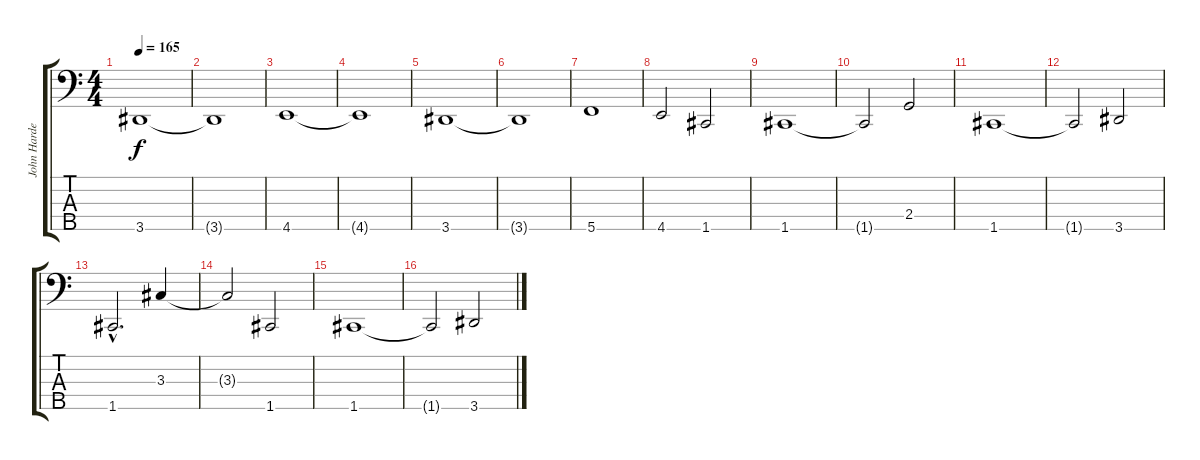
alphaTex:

\track ("John Harder (Bass Guitar)" "John Harde") {instrument fretlessbass}
\staff {score tabs}
\tuning (Ab2 Eb2 Bb1 F1 C1) {hide}
\ts (4 4)
\tempo 165
\clef f4
\ks c
3.5.1{dy f} |
3.5{t}.1 |
4.5.1 |
4.5{t}.1 |
3.5.1 |
3.5{t}.1 |
5.5.1 |
4.5.2 1.5.2 |
1.5.1 |
1.5{t}.2 2.4.2 |
1.5.1 |
1.5{t}.2 3.5.2 |
1.5{hac}.2{d} 3.3.4 |
3.3{t}.2 1.5.2 |
1.5.1 |
1.5{t}.2 3.5.2
